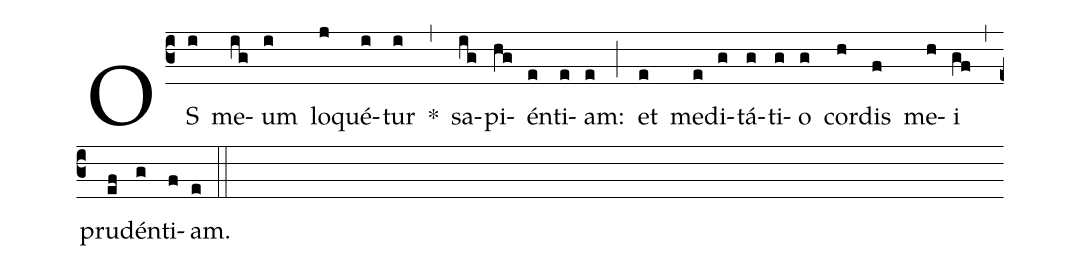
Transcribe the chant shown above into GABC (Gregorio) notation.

%%
(c3)
OS(i) me(ig)um(i) lo(j)qué(i)tur(i) *(,)
sa(ig)pi(hg)én(e)ti(e)am:(e) (;)
et(e) me(e)di(g)tá(g)ti(g)o(g) cor(h)dis(f) me(h)i(gf) (,)
pru(ef)dén(g)ti(f)am.(e) (::)
